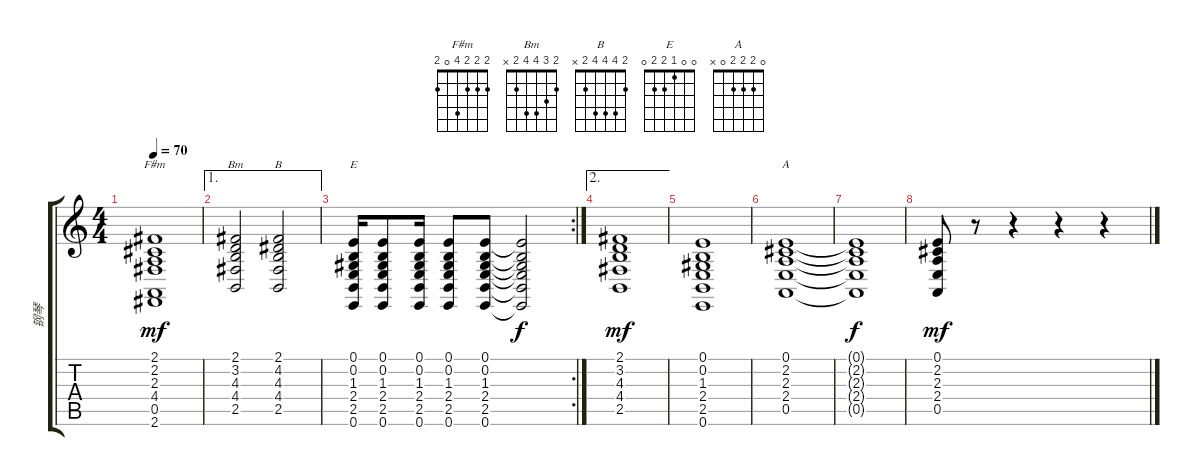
\track ("钢琴" "钢琴") {instrument acousticgrandpiano}
\staff {score tabs}
\tuning (E4 B3 G3 D3 A2 E2) {hide}
\chord ("F#m" 2 2 2 4 0 2)
\chord ("Bm" 2 3 4 4 2 x)
\chord ("B" 2 4 4 4 2 x)
\chord ("E" 0 0 1 2 2 0)
\chord ("A" 0 2 2 2 0 x)
\ts (4 4)
\tempo 70
\clef g2
\ks c
(2.1 2.2 2.3 4.4 0.5 2.6).1{ch "F#m" dy mf} |
\ae 1
(2.1 3.2 4.3 4.4 2.5).2{ch "Bm"} (2.1 4.2 4.3 4.4 2.5).2{ch "B"} |
\rc 2
(0.1 0.2 1.3 2.4 2.5 0.6).16{ch "E"} (0.1 0.2 1.3 2.4 2.5 0.6).8 (0.1 0.2 1.3 2.4 2.5 0.6).16 (0.1 0.2 1.3 2.4 2.5 0.6).8 (0.1 0.2 1.3 2.4 2.5 0.6).8 (0.1{t} 0.2{t} 1.3{t} 2.4{t} 2.5{t} 0.6{t}).2{dy f} |
\ae 2
(2.1 3.2 4.3 4.4 2.5).1{dy mf} |
(0.1 0.2 1.3 2.4 2.5 0.6).1 |
(0.1 2.2 2.3 2.4 0.5).1{ch "A"} |
(0.1{t} 2.2{t} 2.3{t} 2.4{t} 0.5{t}).1{dy f} |
(0.1 2.2 2.3 2.4 0.5).8{dy mf} r.8 r.4 r.4 r.4
